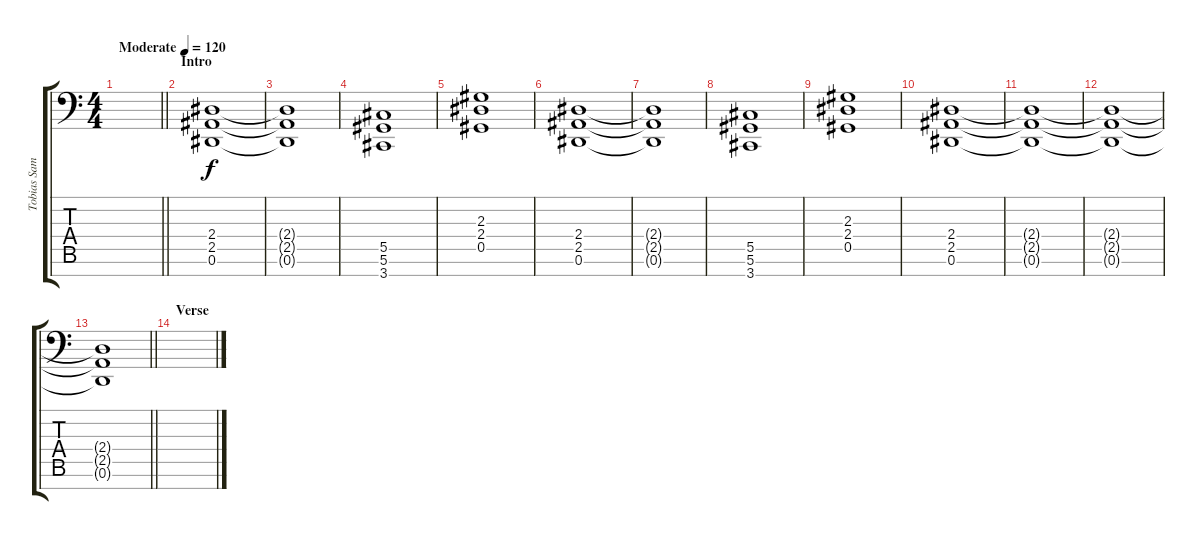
\track ("Tobias Sammet (Rhythm Keyboard)" "Tobias Sam") {instrument stringensemble1}
\staff {score tabs}
\tuning (Eb4 Bb3 Gb3 Db3 Ab2 Eb2 Bb1) {hide}
\ts (4 4)
\tempo (120 "Moderate")
\clef f4
\barLineRight lightlight
\ks c
|
\section ("" "Intro")
(2.4 2.5 0.6).1 |
(2.4{t} 2.5{t} 0.6{t}).1 |
(5.5 5.6 3.7).1 |
(2.3 2.4 0.5).1 |
(2.4 2.5 0.6).1 |
(2.4{t} 2.5{t} 0.6{t}).1 |
(5.5 5.6 3.7).1 |
(2.3 2.4 0.5).1 |
(2.4 2.5 0.6).1 |
(2.4{t} 2.5{t} 0.6{t}).1 |
(2.4{t} 2.5{t} 0.6{t}).1 |
\barLineRight lightlight
(2.4{t} 2.5{t} 0.6{t}).1 |
\section ("" "Verse")
